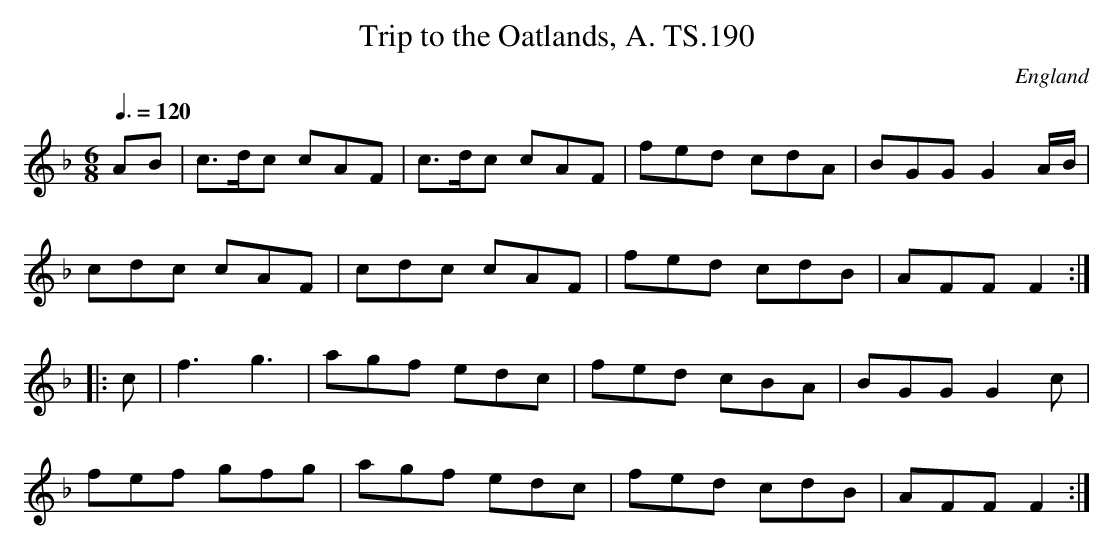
X:1
T:Trip to the Oatlands, A. TS.190
M:6/8
L:1/8
Q:3/8=120
O:England
K:F major
AB|c>dc cAF|c>dc cAF|fed cdA|BGGG2 A/B/|!
cdc cAF|cdc cAF|fed cdB|AFFF2:|!
|:c|f3g3|agf edc|fed cBA|BGGG2c|!
fef gfg|agf edc|fed cdB|AFFF2:|]
